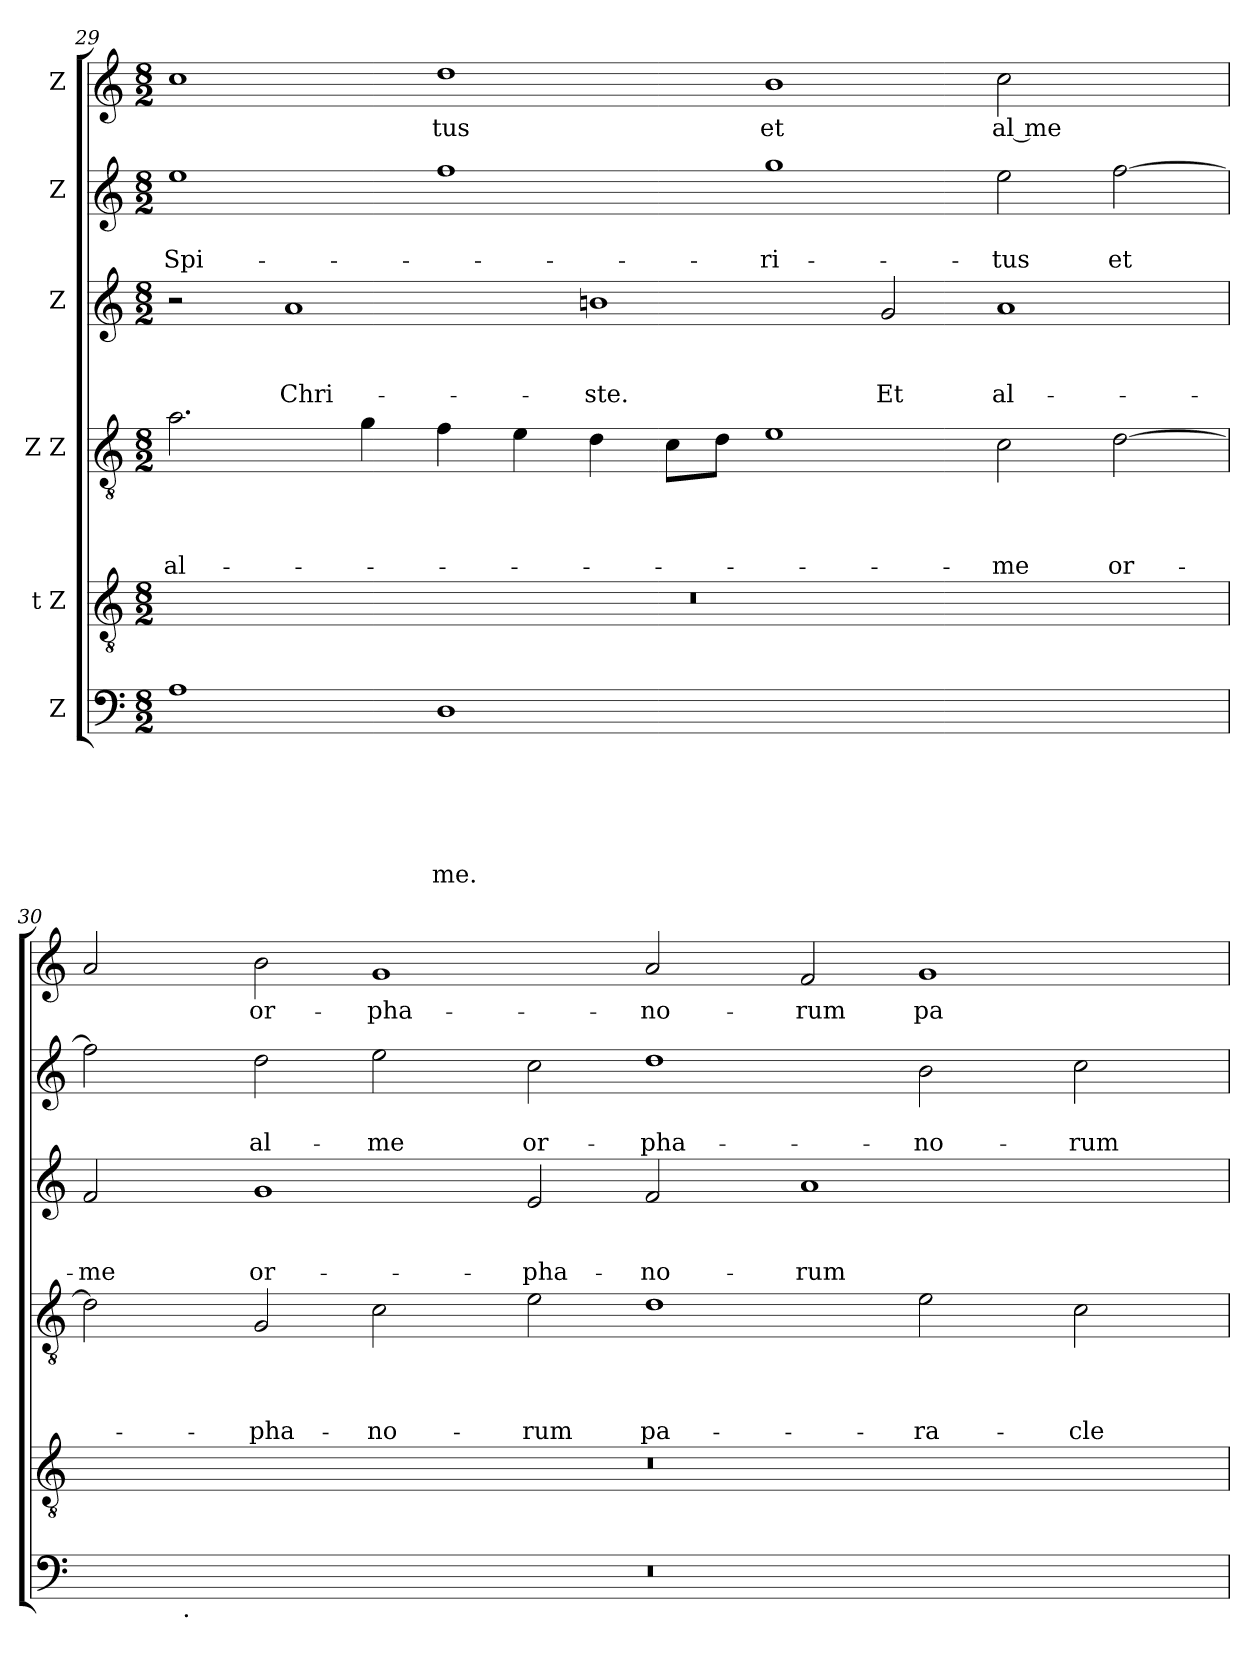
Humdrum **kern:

**kern	**text	**text	**text	**text	**text	**text	**kern	**kern	**text	**text	**text	**text	**kern	**text	**text	**text	**kern	**text	**text	**kern	**text
*part6	*part6	*part6	*part6	*part6	*part6	*part6	*part5	*part4	*part4	*part4	*part4	*part4	*part3	*part3	*part3	*part3	*part2	*part2	*part2	*part1	*part1
*staff6	*staff6	*staff6	*staff6	*staff6	*staff6	*staff6	*staff5	*staff4	*staff4	*staff4	*staff4	*staff4	*staff3	*staff3	*staff3	*staff3	*staff2	*staff2	*staff2	*staff1	*staff1
*I"Z	*	*	*	*	*	*	*I"t Z	*I"Z Z	*	*	*	*	*I"Z	*	*	*	*I"Z	*	*	*I"Z	*
*clefF4	*	*	*	*	*	*	*clefGv2	*clefGv2	*	*	*	*	*clefG2	*	*	*	*clefG2	*	*	*clefG2	*
*k[]	*	*	*	*	*	*	*k[]	*k[]	*	*	*	*	*k[]	*	*	*	*k[]	*	*	*k[]	*
*C:	*	*	*	*	*	*	*C:	*C:	*	*	*	*	*C:	*	*	*	*C:	*	*	*C:	*
*M8/2	*	*	*	*	*	*	*M8/2	*M8/2	*	*	*	*	*M8/2	*	*	*	*M8/2	*	*	*M8/2	*
=29	=29	=29	=29	=29	=29	=29	=29	=29	=29	=29	=29	=29	=29	=29	=29	=29	=29	=29	=29	=29	=29
!	!	!	!	!	!	!	!	!	!	!	!	!LO:LY:b	!	!	!	!	!	!	!LO:LY:b	!	!
1A	.	.	.	.	.	.	00r	2.a\	.	.	.	al-	2r	.	.	.	1ee	.	Spi-	1cc	.
!	!	!	!	!	!	!	!	!	!	!	!	!	!	!	!	!LO:LY:b	!	!	!	!	!
.	.	.	.	.	.	.	.	.	.	.	.	.	1a	.	.	Chri-	.	.	.	.	.
.	.	.	.	.	.	.	.	4g\	.	.	.	.	.	.	.	.	.	.	.	.	.
!	!	!	!	!	!	!LO:LY:b	!	!	!	!	!	!	!	!	!	!	!	!	!	!	!LO:LY:b
1D	.	.	.	.	.	-me.	.	4f\	.	.	.	.	.	.	.	.	1ff	.	.	1dd	tus
.	.	.	.	.	.	.	.	4e\	.	.	.	.	.	.	.	.	.	.	.	.	.
!	!	!	!	!	!	!	!	!	!	!	!	!	!	!	!	!LO:LY:b	!	!	!	!	!
.	.	.	.	.	.	.	.	4d\	.	.	.	.	1bn	.	.	-ste.	.	.	.	.	.
.	.	.	.	.	.	.	.	8c\L	.	.	.	.	.	.	.	.	.	.	.	.	.
.	.	.	.	.	.	.	.	8d\J	.	.	.	.	.	.	.	.	.	.	.	.	.
!	!	!	!	!	!	!	!	!	!	!	!	!	!	!	!	!	!	!	!LO:LY:b	!	!LO:LY:b
0ryy	.	.	.	.	.	.	.	1e	.	.	.	.	.	.	.	.	1gg	.	-ri-	1b	et
!	!	!	!	!	!	!	!	!	!	!	!	!	!	!	!	!LO:LY:b	!	!	!	!	!
.	.	.	.	.	.	.	.	.	.	.	.	.	2g/	.	.	Et	.	.	.	.	.
!	!	!	!	!	!	!	!	!	!	!	!	!LO:LY:b	!	!	!	!LO:LY:b	!	!	!LO:LY:b	!	!LO:LY:b
.	.	.	.	.	.	.	.	2c\	.	.	.	-me	1a	.	.	al-	2ee\	.	-tus	2cc\	al me
!	!	!	!	!	!	!	!	!	!	!	!	!LO:LY:b	!	!	!	!	!	!	!LO:LY:b	!	!
.	.	.	.	.	.	.	.	[>2d\	.	.	.	or-	.	.	.	.	[>2ff\	.	et	2ryy	.
!!LO:PB:g=z
=30	=30	=30	=30	=30	=30	=30	=30	=30	=30	=30	=30	=30	=30	=30	=30	=30	=30	=30	=30	=30	=30
!	!	!	!	!	!	!	!	!	!	!	!	!	!	!	!	!LO:LY:b	!	!	!	!	!
*^	*	*	*	*	*	*	*	*	*	*	*	*	*	*	*	*	*	*	*	*	*
00r	4ryy	.	.	.	.	.	.	00r	2d\]	.	.	.	.	2f/	.	.	-me	2ff\]	.	.	2a/	.
.	32ryy	.	.	.	.	.	.	.	.	.	.	.	.	.	.	.	.	.	.	.	.	.
!	!LO:TX:b:t=.	!	!	!	!	!	!	!	!	!	!	!	!	!	!	!	!	!	!	!	!	!
.	1ryy	.	.	.	.	.	.	.	.	.	.	.	.	.	.	.	.	.	.	.	.	.
!	!	!	!	!	!	!	!	!	!	!	!	!	!LO:LY:b	!	!	!	!LO:LY:b	!	!	!LO:LY:b	!	!LO:LY:b
.	.	.	.	.	.	.	.	.	2G/	.	.	.	-pha-	1g	.	.	or-	2dd\	.	al-	2b\	or-
!	!	!	!	!	!	!	!	!	!	!	!	!	!LO:LY:b	!	!	!	!	!	!	!LO:LY:b	!	!LO:LY:b
.	.	.	.	.	.	.	.	.	2c\	.	.	.	-no-	.	.	.	.	2ee\	.	-me	1g	-pha-
.	1ryy	.	.	.	.	.	.	.	.	.	.	.	.	.	.	.	.	.	.	.	.	.
!	!	!	!	!	!	!	!	!	!	!	!	!	!LO:LY:b	!	!	!	!LO:LY:b	!	!	!LO:LY:b	!	!
.	.	.	.	.	.	.	.	.	2e\	.	.	.	-rum	2e/	.	.	-pha-	2cc\	.	or-	.	.
!	!	!	!	!	!	!	!	!	!	!	!	!	!LO:LY:b	!	!	!	!LO:LY:b	!	!	!LO:LY:b	!	!LO:LY:b
.	.	.	.	.	.	.	.	.	1d	.	.	.	pa-	2f/	.	.	-no-	1dd	.	-pha-	2a/	-no-
.	1ryy	.	.	.	.	.	.	.	.	.	.	.	.	.	.	.	.	.	.	.	.	.
!	!	!	!	!	!	!	!	!	!	!	!	!	!	!	!	!	!LO:LY:b	!	!	!	!	!LO:LY:b
.	.	.	.	.	.	.	.	.	.	.	.	.	.	1a	.	.	-rum	.	.	.	2f/	-rum
!	!	!	!	!	!	!	!	!	!	!	!	!	!LO:LY:b	!	!	!	!	!	!	!LO:LY:b	!	!LO:LY:b
.	.	.	.	.	.	.	.	.	2e\	.	.	.	-ra-	.	.	.	.	2b\	.	-no-	1g	pa-
.	2ryy	.	.	.	.	.	.	.	.	.	.	.	.	.	.	.	.	.	.	.	.	.
!	!	!	!	!	!	!	!	!	!	!	!	!	!LO:LY:b	!	!	!	!	!	!	!LO:LY:b	!	!
.	.	.	.	.	.	.	.	.	2c\	.	.	.	-cle	2ryy	.	.	.	2cc\	.	-rum	.	.
.	8..ryy	.	.	.	.	.	.	.	.	.	.	.	.	.	.	.	.	.	.	.	.	.
*v	*v	*	*	*	*	*	*	*	*	*	*	*	*	*	*	*	*	*	*	*	*	*
=	=	=	=	=	=	=	=	=	=	=	=	=	=	=	=	=	=	=	=	=	=
*-	*-	*-	*-	*-	*-	*-	*-	*-	*-	*-	*-	*-	*-	*-	*-	*-	*-	*-	*-	*-	*-
